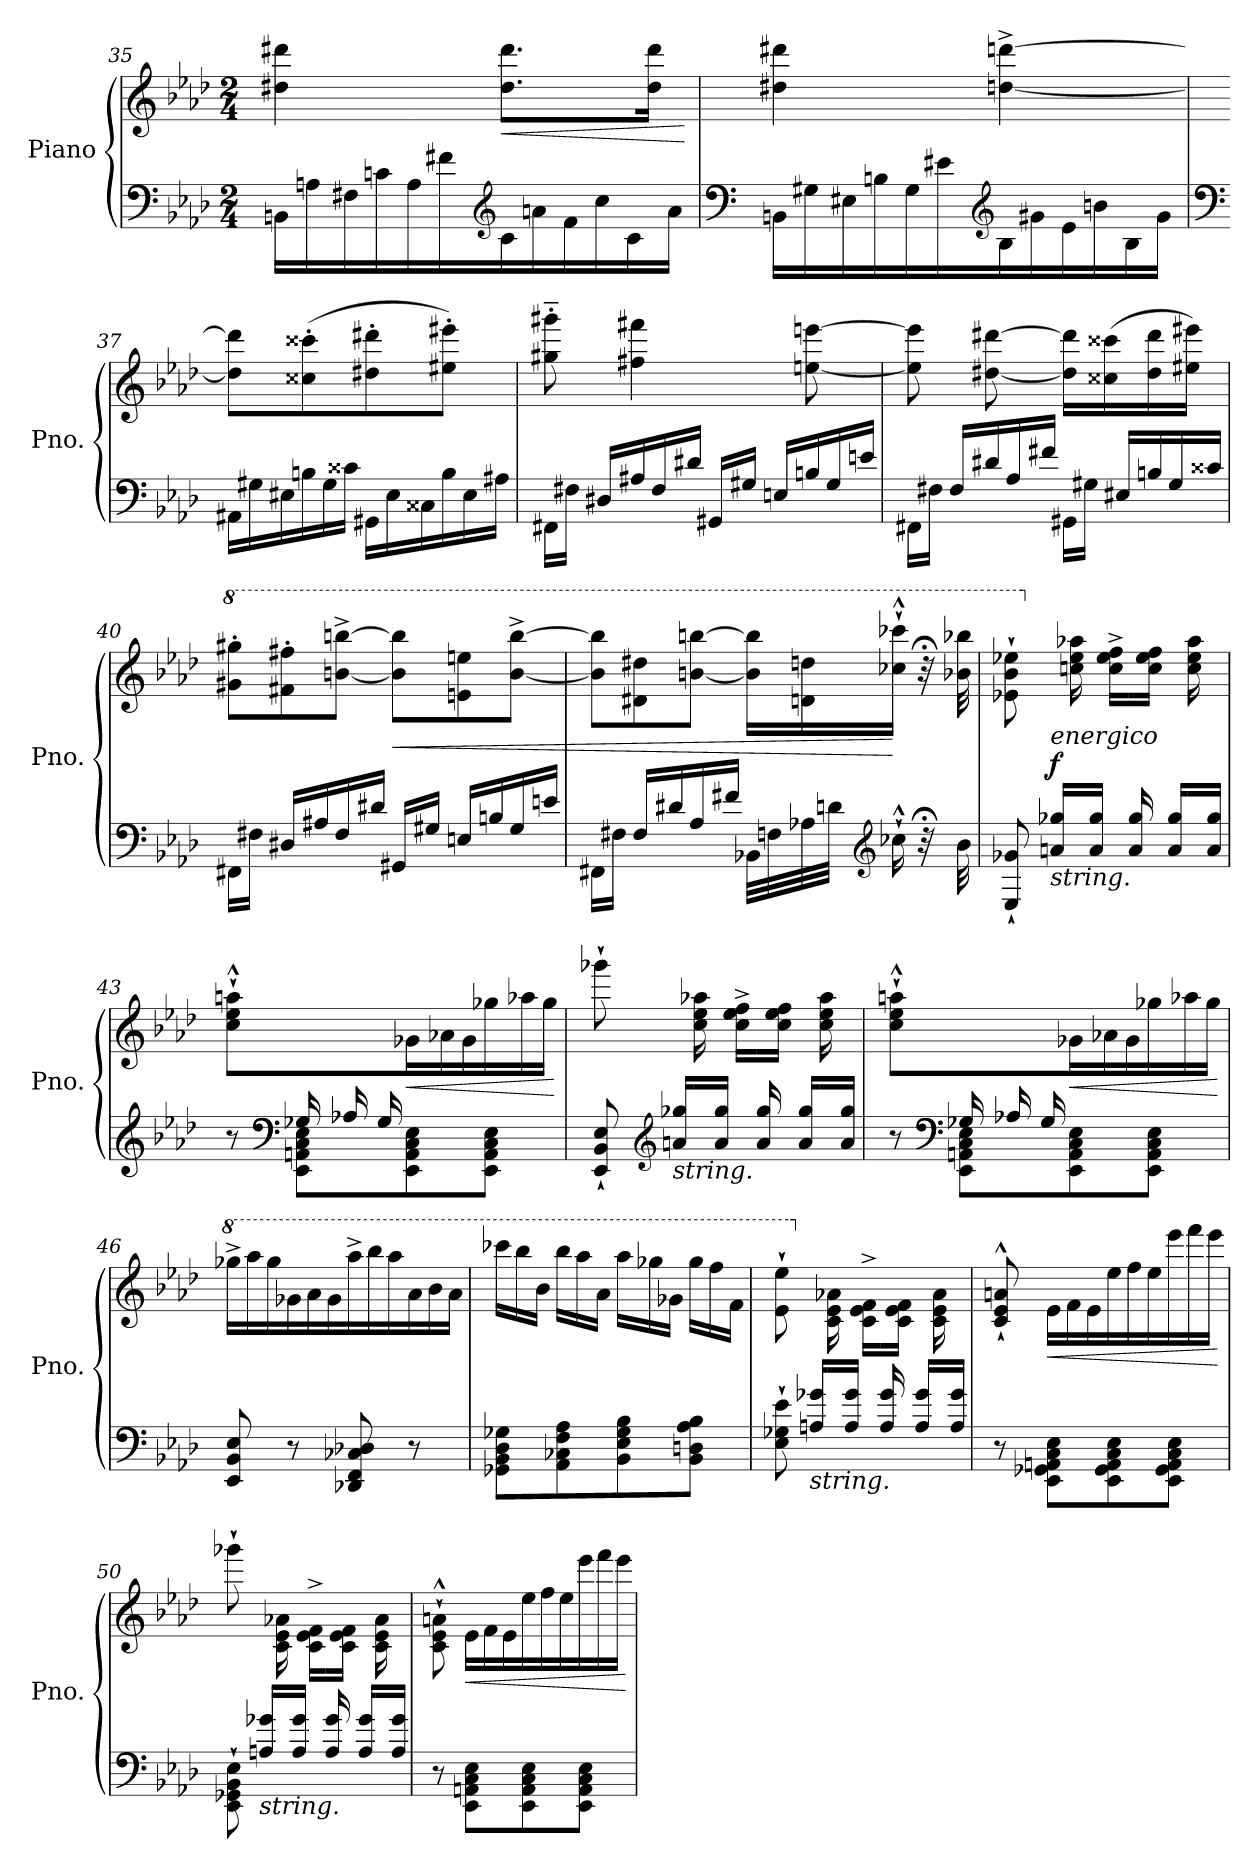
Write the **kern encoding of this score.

**kern	**kern	**dynam
*part1	*part1	*part1
*staff2	*staff1	*staff1/2
*I"Piano	*	*
*I'Pno.	*	*
*clefF4	*clefG2	*
*k[b-e-a-d-]	*k[b-e-a-d-]	*
*M2/4	*M2/4	*
*Xtuplet	*	*
=35	=35	=35
24BBn\LL	4dd#X\ 4ddd#X\	.
24An\	.	.
24F#X\	.	.
24cn\	.	.
24A\	.	.
24f#X\	.	.
*clefG2	*	*
!	!	!LO:HP:b
24c\	8.dd#\ 8.ddd#\L	<
24an\	.	.
24f#\	.	.
24cc\	.	.
24c\	.	.
.	16dd#\ 16ddd#\Jk	.
24a\JJ	.	.
.	.	[
=36	=36	=36
*clefF4	*	*
24BBn\LL	4dd#X\ 4ddd#X\	.
24G#X\	.	.
24E#X\	.	.
24Bn\	.	.
24G#\	.	.
24e#X\	.	.
*clefG2	*	*
24B\	[4ddn\^ [4dddn\^	.
24g#X\	.	.
24e#\	.	.
24bn\	.	.
24B\	.	.
24g#\JJ	.	.
!!LO:LB:g=z
=37	=37	=37
*clefF4	*	*
24AA#X\LL	8dd\] 8ddd\]L	.
24G#X\	.	.
24E#X\	.	.
24Bn\	(8cc##X\' 8ccc##X\'	.
24G#\	.	.
24c##X\JJ	.	.
24GG#X\LL	8dd#X\' 8ddd#X\'	.
24E#\	.	.
24C##X\	.	.
24B\	8ee#X\' 8eee#X\'J)	.
24E#\	.	.
24A#X\JJ	.	.
=38	=38	=38
24FF#X\LL	8gg#X\'~ 8ggg#X\'~	.
24F#X\JJ	.	.
24D#X/LL	.	.
24A#X/	4ff#X\ 4fff#X\	.
24F#/	.	.
24d#X/JJ	.	.
24GG#X/LL	.	.
24G#X/JJ	.	.
24En/LL	.	.
24Bn/	[8een\ [8eeen\	.
24G#/	.	.
24en/JJ	.	.
=39	=39	=39
24FF#X\LL	8ee\] 8eee\]	.
24F#X\JJ	.	.
24F#/LL	.	.
24d#X/	[8dd#X\ [8ddd#X\	.
24A-/	.	.
24f#X/JJ	.	.
24GG#X\LL	16dd#\] 16ddd#\]LL	.
24G#X\JJ	.	.
.	(16cc##X\ 16ccc##X\	.
24E#X/LL	.	.
24Bn/	16dd#\ 16ddd#\	.
24G#/	.	.
.	16ee#X\ 16eee#X\JJ)	.
24c##X/JJ	.	.
!!LO:LB:g=z
=40	=40	=40
*	*8va	*
*	*Xtuplet	*
24FF#X\LL	12gg#X\' 12ggg#X\'L	.
24F#X\JJ	.	.
24D#X/LL	12ff#X\' 12fff#X\'	.
24A#X/	.	.
24F#/	[12bbn\^ [12bbbn\^J	.
24d#X/JJ	.	.
!	!	!LO:HP:b
24GG#X/LL	12bb\] 12bbb\]L	<
24G#X/JJ	.	.
24En/LL	12een\ 12eeen\	.
24Bn/	.	.
24G#/	[12bb\^ [12bbb\^J	.
24en/JJ	.	.
=41	=41	=41
24FF#X\LL	12bb\] 12bbb\]L	.
24F#X\JJ	.	.
24F#/LL	12dd#X\ 12ddd#X\	.
24d#X/	.	.
24A-/	[12bbn\ [12bbbn\J	.
24f#X/JJ	.	.
32BB-X\LLL	16bb\] 16bbb\]LL	.
32Fn\	.	.
32A-X\	16ddn\ 16dddn\	.
32dn\JJJ	.	.
*clefG2	*	*
16cc-X`^^\	16ccc-X\`^^ 16cccc-X\`^^JJ	[
32r;<	32r;<	.
32b-\	32bb-X\ 32bbb-X\	.
=42	=42	=42
*	*^	*
8E-/` 8g-X/`	8ee-X\` 8bb-\` 8eee-X\`	6ryy	.
*	*X8va	*	*
!LO:TX:a:i:t=energico	!	!	!
!LO:TX:b:i:t=string.	!	!	!
!	!	!	!LO:DY:a=2
24an/ 24gg-X/LL	4.ryy	.	f
24ryy	.	24ccn\ 24ee-\ 24aa-X\	.
24a/ 24gg-/JJ	.	24ryy	.
24ryy	.	24cc\^ 24ee-\^ 24ff\^LL	.
24a/ 24gg-/	.	24ryy	.
24ryy	.	24cc\ 24ee-\ 24ff\JJ	.
24a/ 24gg-/LL	.	24ryy	.
24ryy	.	24cc\ 24ee-\ 24aa-\	.
24a/ 24gg-/JJ	.	24ryy	.
*	*v	*v	*
!!LO:LB:g=z
=43	=43	=43
*^	*	*
8ryy	8r	8cc\`^^ 8ee-\`^^ 8aan\`^^	.
*clefF4	*	*	*
24G-X/LL	8EE-\ 8AAn\ 8C\ 8E-\L	8ryy	.
24A-X/	.	.	.
24G-/	.	.	.
!	!	!	!LO:HP:b
4ryy	8EE-\ 8AA\ 8C\ 8E-\	24g-X\	<
.	.	24a-X\	.
.	.	24g-\	.
.	8EE-\ 8AA\ 8C\ 8E-\J	24gg-X\	.
.	.	24aa-X\	.
.	.	24gg-\JJ	.
*v	*v	*	*
.	.	[
=44	=44	=44
*	*^	*
8EE-/` 8BB-/` 8E-/`	8ggg-X`\	6ryy	.
*clefG2	*	*	*
!LO:TX:b:i:t=string.	!	!	!
24an/ 24gg-X/LL	4.ryy	.	.
24ryy	.	24cc\ 24ee-\ 24aa-X\	.
24a/ 24gg-/JJ	.	24ryy	.
24ryy	.	24cc\^ 24ee-\^ 24ff\^LL	.
24a/ 24gg-/	.	24ryy	.
24ryy	.	24cc\ 24ee-\ 24ff\JJ	.
24a/ 24gg-/LL	.	24ryy	.
24ryy	.	24cc\ 24ee-\ 24aa-\	.
24a/ 24gg-/JJ	.	24ryy	.
*	*v	*v	*
=45	=45	=45
*^	*	*
8ryy	8r	8cc\`^^ 8ee-\`^^ 8aan\`^^	.
*clefF4	*	*	*
24G-X/LL	8EE-\ 8AAn\ 8C\ 8E-\L	8ryy	.
24A-X/	.	.	.
24G-/	.	.	.
!	!	!	!LO:HP:b
4ryy	8EE-\ 8AA\ 8C\ 8E-\	24g-X\	<
.	.	24a-X\	.
.	.	24g-\	.
.	8EE-\ 8AA\ 8C\ 8E-\J	24gg-X\	.
.	.	24aa-X\	.
.	.	24gg-\JJ	.
*v	*v	*	*
.	.	[
!!LO:LB:g=z
=46	=46	=46
*	*8va	*
8EE-/ 8BB-/ 8E-/	24ggg-X^\LL	.
.	24aaa-\	.
.	24ggg-\	.
8r	24gg-X\	.
.	24aa-\	.
.	24gg-\	.
8DD-X/ 8FF/ 8C-X/ 8D-X/	24aaa-^\	.
.	24bbb-\	.
.	24aaa-\	.
8r	24aa-\	.
.	24bb-\	.
.	24aa-\JJ	.
=47	=47	=47
8GG-X\ 8BB-\ 8D-\ 8G-X\L	24cccc-X\LL	.
.	24bbb-\	.
.	24bb-\JJ	.
8AA-\ 8C-X\ 8F\ 8A-\	24bbb-\LL	.
.	24aaa-\	.
.	24aa-\JJ	.
8BB-\ 8E-\ 8G-\ 8B-\	24aaa-\LL	.
.	24ggg-X\	.
.	24gg-X\JJ	.
8BB-\ 8Dn\ 8A-\ 8B-\J	24ggg-\LL	.
.	24fff\	.
.	24ff\JJ	.
=48	=48	=48
*	*^	*
8E-\` 8G-X\` 8e-\`	8ee-\` 8eee-\`	6ryy	.
*	*X8va	*	*
!LO:TX:b:i:t=string.	!	!	!
24An/ 24g-X/LL	4.ryy	.	.
24ryy	.	24c\ 24e-\ 24a-X\	.
24A/ 24g-/JJ	.	24ryy	.
24ryy	.	24c\^ 24e-\^ 24f\^LL	.
24A/ 24g-/	.	24ryy	.
24ryy	.	24c\ 24e-\ 24f\JJ	.
24A/ 24g-/LL	.	24ryy	.
24ryy	.	24c\ 24e-\ 24a-\	.
24A/ 24g-/JJ	.	24ryy	.
*	*v	*v	*
!!LO:LB:g=z
=49	=49	=49
8r	8c/`^^ 8e-/`^^ 8an/`^^	.
!	!	!LO:HP:b
8EE-\ 8GG-X\ 8AAn\ 8C\ 8E-\L	24e-\LL	<
.	24f\	.
.	24e-\	.
8EE-\ 8GG-\ 8AA\ 8C\ 8E-\	24ee-\	.
.	24ff\	.
.	24ee-\	.
8EE-\ 8GG-\ 8AA\ 8C\ 8E-\J	24eee-\	.
.	24fff\	.
.	24eee-\JJ	.
.	.	[
=50	=50	=50
*	*^	*
8EE-\` 8GG-X\` 8BB-\` 8E-\`	8ggg-X`\	6ryy	.
!LO:TX:b:i:t=string.	!	!	!
24An/ 24g-X/LL	4.ryy	.	.
24ryy	.	24c\ 24e-\ 24a-X\	.
24A/ 24g-/JJ	.	24ryy	.
24ryy	.	24c\^ 24e-\^ 24f\^LL	.
24A/ 24g-/	.	24ryy	.
24ryy	.	24c\ 24e-\ 24f\JJ	.
24A/ 24g-/LL	.	24ryy	.
24ryy	.	24c\ 24e-\ 24a-\	.
24A/ 24g-/JJ	.	24ryy	.
*	*v	*v	*
=51	=51	=51
8r	8c\`^^ 8e-\`^^ 8an\`^^	.
!	!	!LO:HP:b
8EE-\ 8AAn\ 8C\ 8E-\L	24e-\LL	<
.	24f\	.
.	24e-\	.
8EE-\ 8AA\ 8C\ 8E-\	24ee-\	.
.	24ff\	.
.	24ee-\	.
8EE-\ 8AA\ 8C\ 8E-\J	24eee-\	.
.	24fff\	.
.	24eee-\JJ	.
.	.	[
=	=	=
*-	*-	*-
